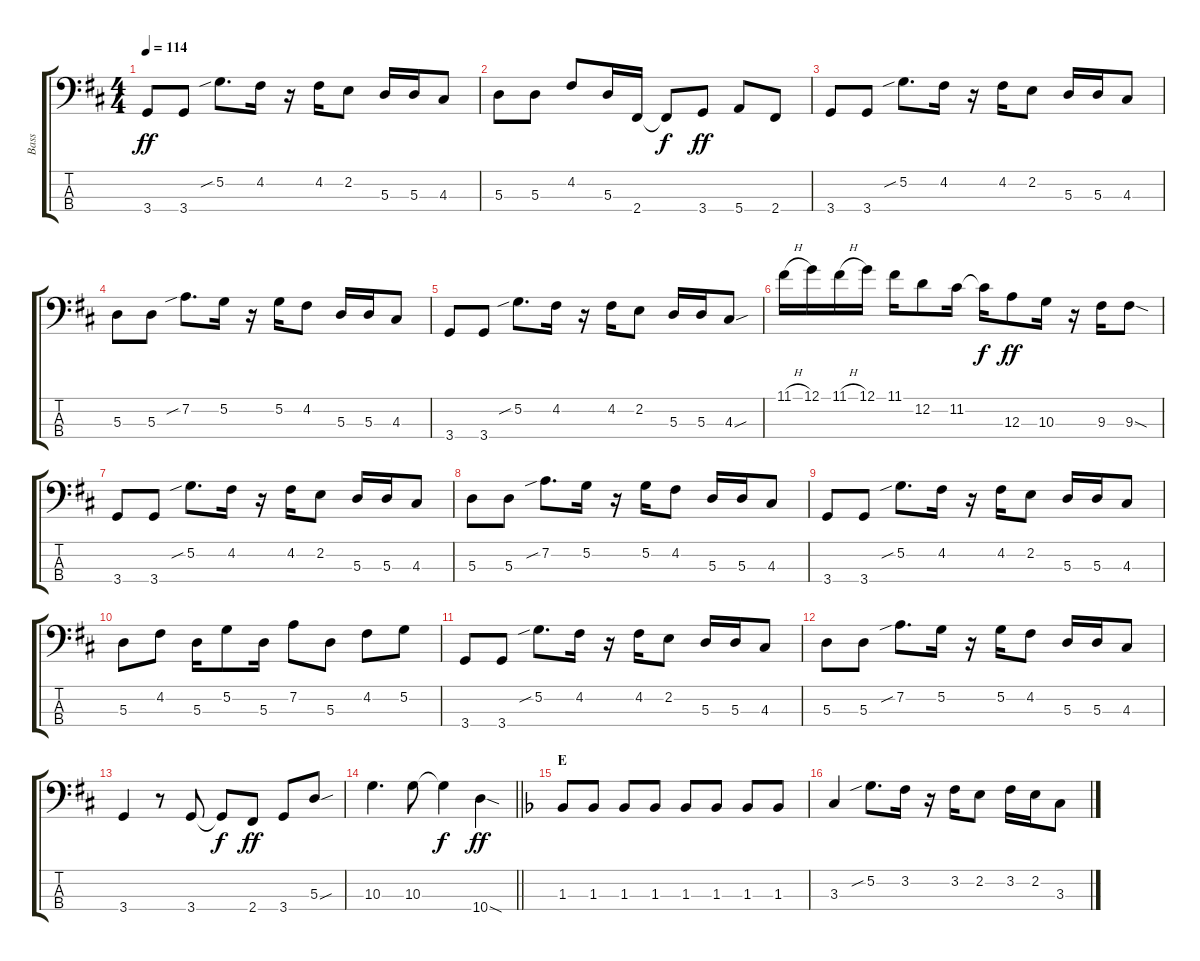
\track ("Bass" "Bass") {instrument electricbasspick}
\staff {score tabs}
\tuning (G2 D2 A1 E1) {hide}
\ts (4 4)
\tempo 114
\clef f4
\ks d
3.4.8{dy ff} 3.4.8 5.2{sib}.8{d} 4.2.16 r.16 4.2.16 2.2.8 5.3.16 5.3.16 4.3.8 |
5.3.8 5.3.8 4.2.8 5.3.16 2.4.16 2.4{t}.8{dy f} 3.4.8{dy ff} 5.4.8 2.4.8 |
3.4.8 3.4.8 5.2{sib}.8{d} 4.2.16 r.16 4.2.16 2.2.8 5.3.16 5.3.16 4.3.8 |
5.3.8 5.3.8 7.2{sib}.8{d} 5.2.16 r.16 5.2.16 4.2.8 5.3.16 5.3.16 4.3.8 |
3.4.8 3.4.8 5.2{sib}.8{d} 4.2.16 r.16 4.2.16 2.2.8 5.3.16 5.3.16 4.3{sou}.8 |
11.1{h}.16 12.1.16 11.1{h}.16 12.1.16 11.1.16 12.2.8 11.2.16 11.2{t}.16{dy f} 12.3.8{dy ff} 10.3.16 r.16 9.3.16 9.3{sod}.8 |
3.4.8 3.4.8 5.2{sib}.8{d} 4.2.16 r.16 4.2.16 2.2.8 5.3.16 5.3.16 4.3.8 |
5.3.8 5.3.8 7.2{sib}.8{d} 5.2.16 r.16 5.2.16 4.2.8 5.3.16 5.3.16 4.3.8 |
3.4.8 3.4.8 5.2{sib}.8{d} 4.2.16 r.16 4.2.16 2.2.8 5.3.16 5.3.16 4.3.8 |
5.3.8 4.2.8 5.3.16 5.2.8 5.3.16 7.2.8 5.3.8 4.2.8 5.2.8 |
3.4.8 3.4.8 5.2{sib}.8{d} 4.2.16 r.16 4.2.16 2.2.8 5.3.16 5.3.16 4.3.8 |
5.3.8 5.3.8 7.2{sib}.8{d} 5.2.16 r.16 5.2.16 4.2.8 5.3.16 5.3.16 4.3.8 |
3.4.4 r.8 3.4.8 3.4{t}.8{dy f} 2.4.8{dy ff} 3.4.8 5.3{sou}.8 |
\barLineRight lightlight
10.3.4{d} 10.3.8 10.3{t}.4{dy f} 10.4{sod}.4{dy ff} |
\section ("" "E")
\ks f
1.3.8 1.3.8 1.3.8 1.3.8 1.3.8 1.3.8 1.3.8 1.3.8 |
3.3.4 5.2{sib}.8{d} 3.2.16 r.16 3.2.16 2.2.8 3.2.16 2.2.16 3.3.8
